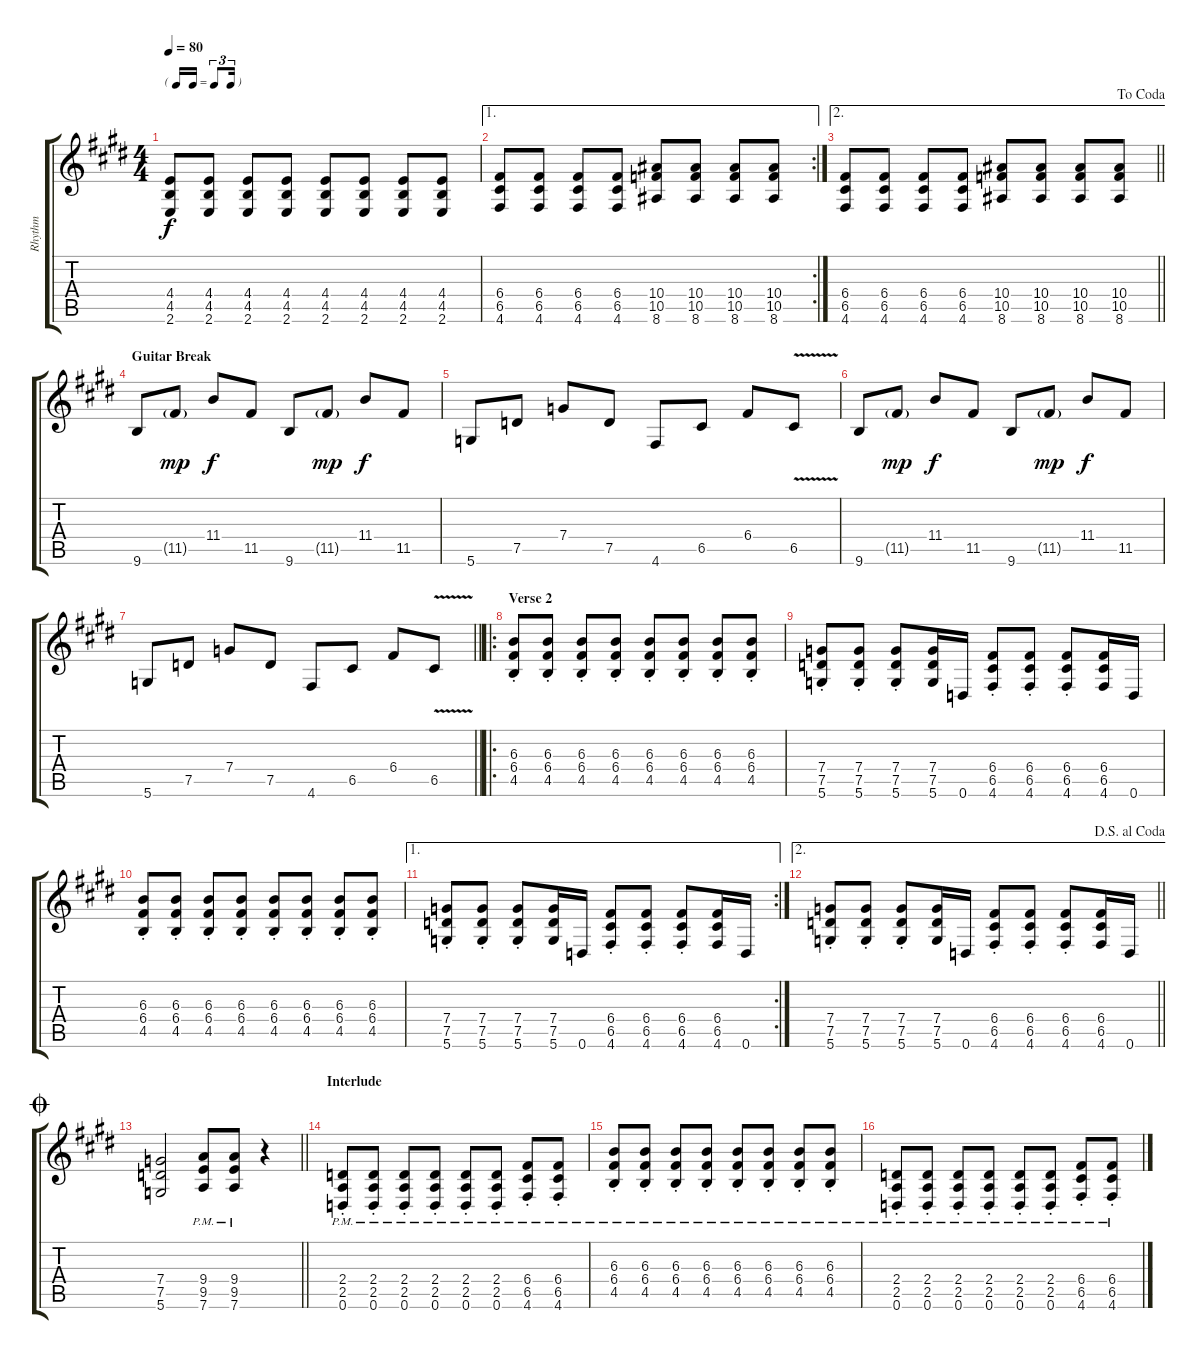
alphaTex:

\track ("Rhythm" "Rhythm") {instrument overdrivenguitar}
\staff {score tabs}
\tuning (D4 A3 F3 C3 G2 D2) {hide}
\ts (4 4)
\tf triplet16th
\tempo 80
\clef g2
\ks e
(4.4 4.5 2.6).8{dy f} (4.4 4.5 2.6).8 (4.4 4.5 2.6).8 (4.4 4.5 2.6).8 (4.4 4.5 2.6).8 (4.4 4.5 2.6).8 (4.4 4.5 2.6).8 (4.4 4.5 2.6).8 |
\ae 1
\rc 2
(6.4 6.5 4.6).8 (6.4 6.5 4.6).8 (6.4 6.5 4.6).8 (6.4 6.5 4.6).8 (10.4 10.5 8.6).8 (10.4 10.5 8.6).8 (10.4 10.5 8.6).8 (10.4 10.5 8.6).8 |
\ae 2
\jump dacoda
\barLineRight lightlight
(6.4 6.5 4.6).8 (6.4 6.5 4.6).8 (6.4 6.5 4.6).8 (6.4 6.5 4.6).8 (10.4 10.5 8.6).8 (10.4 10.5 8.6).8 (10.4 10.5 8.6).8 (10.4 10.5 8.6).8 |
\section ("" "Guitar Break")
9.6.8{volume 7} 11.5{g}.8{dy mp} 11.4.8{dy f} 11.5.8 9.6.8 11.5{g}.8{dy mp} 11.4.8{dy f} 11.5.8 |
5.6.8 7.5.8 7.4.8 7.5.8 4.6.8 6.5.8 6.4.8 6.5{v}.8 |
9.6.8 11.5{g}.8{dy mp} 11.4.8{dy f} 11.5.8 9.6.8 11.5{g}.8{dy mp} 11.4.8{dy f} 11.5.8 |
\barLineRight lightlight
5.6.8 7.5.8 7.4.8 7.5.8 4.6.8 6.5.8 6.4.8 6.5{v}.8 |
\ro
\section ("" "Verse 2")
(6.3{st} 6.4{st} 4.5{st}).8{volume 13} (6.3{st} 6.4{st} 4.5{st}).8 (6.3{st} 6.4{st} 4.5{st}).8 (6.3{st} 6.4{st} 4.5{st}).8 (6.3{st} 6.4{st} 4.5{st}).8 (6.3{st} 6.4{st} 4.5{st}).8 (6.3{st} 6.4{st} 4.5{st}).8 (6.3{st} 6.4{st} 4.5{st}).8 |
(7.4{st} 7.5{st} 5.6{st}).8 (7.4{st} 7.5{st} 5.6{st}).8 (7.4{st} 7.5{st} 5.6{st}).8 (7.4 7.5 5.6).16 0.6.16 (6.4{st} 6.5{st} 4.6{st}).8 (6.4{st} 6.5{st} 4.6{st}).8 (6.4{st} 6.5{st} 4.6{st}).8 (6.4 6.5 4.6).16 0.6.16 |
(6.3{st} 6.4{st} 4.5{st}).8 (6.3{st} 6.4{st} 4.5{st}).8 (6.3{st} 6.4{st} 4.5{st}).8 (6.3{st} 6.4{st} 4.5{st}).8 (6.3{st} 6.4{st} 4.5{st}).8 (6.3{st} 6.4{st} 4.5{st}).8 (6.3{st} 6.4{st} 4.5{st}).8 (6.3{st} 6.4{st} 4.5{st}).8 |
\ae 1
\rc 2
(7.4{st} 7.5{st} 5.6{st}).8 (7.4{st} 7.5{st} 5.6{st}).8 (7.4{st} 7.5{st} 5.6{st}).8 (7.4 7.5 5.6).16 0.6.16 (6.4{st} 6.5{st} 4.6{st}).8 (6.4{st} 6.5{st} 4.6{st}).8 (6.4{st} 6.5{st} 4.6{st}).8 (6.4 6.5 4.6).16 0.6.16 |
\ae 2
\jump dalsegnoalcoda
\barLineRight lightlight
(7.4{st} 7.5{st} 5.6{st}).8 (7.4{st} 7.5{st} 5.6{st}).8 (7.4{st} 7.5{st} 5.6{st}).8 (7.4 7.5 5.6).16 0.6.16 (6.4{st} 6.5{st} 4.6{st}).8 (6.4{st} 6.5{st} 4.6{st}).8 (6.4{st} 6.5{st} 4.6{st}).8 (6.4 6.5 4.6).16 0.6.16 |
\jump coda
\barLineRight lightlight
(7.4 7.5 5.6).2 (9.4{pm} 9.5{pm} 7.6{pm}).8 (9.4{pm} 9.5{pm} 7.6{pm}).8 r.4 |
\section ("" "Interlude")
(2.4{pm st} 2.5{pm st} 0.6{pm st}).8 (2.4{pm st} 2.5{pm st} 0.6{pm st}).8 (2.4{pm st} 2.5{pm st} 0.6{pm st}).8 (2.4{pm st} 2.5{pm st} 0.6{pm st}).8 (2.4{pm st} 2.5{pm st} 0.6{pm st}).8 (2.4{pm st} 2.5{pm st} 0.6{pm st}).8 (6.4{pm st} 6.5{pm st} 4.6{pm st}).8 (6.4{pm st} 6.5{pm st} 4.6{pm st}).8 |
(6.3{pm st} 6.4{pm st} 4.5{pm st}).8 (6.3{pm st} 6.4{pm st} 4.5{pm st}).8 (6.3{pm st} 6.4{pm st} 4.5{pm st}).8 (6.3{pm st} 6.4{pm st} 4.5{pm st}).8 (6.3{pm st} 6.4{pm st} 4.5{pm st}).8 (6.3{pm st} 6.4{pm st} 4.5{pm st}).8 (6.3{pm st} 6.4{pm st} 4.5{pm st}).8 (6.3{pm st} 6.4{pm st} 4.5{pm st}).8 |
(2.4{pm st} 2.5{pm st} 0.6{pm st}).8 (2.4{pm st} 2.5{pm st} 0.6{pm st}).8 (2.4{pm st} 2.5{pm st} 0.6{pm st}).8 (2.4{pm st} 2.5{pm st} 0.6{pm st}).8 (2.4{pm st} 2.5{pm st} 0.6{pm st}).8 (2.4{pm st} 2.5{pm st} 0.6{pm st}).8 (6.4{pm st} 6.5{pm st} 4.6{pm st}).8 (6.4{pm st} 6.5{pm st} 4.6{pm st}).8
